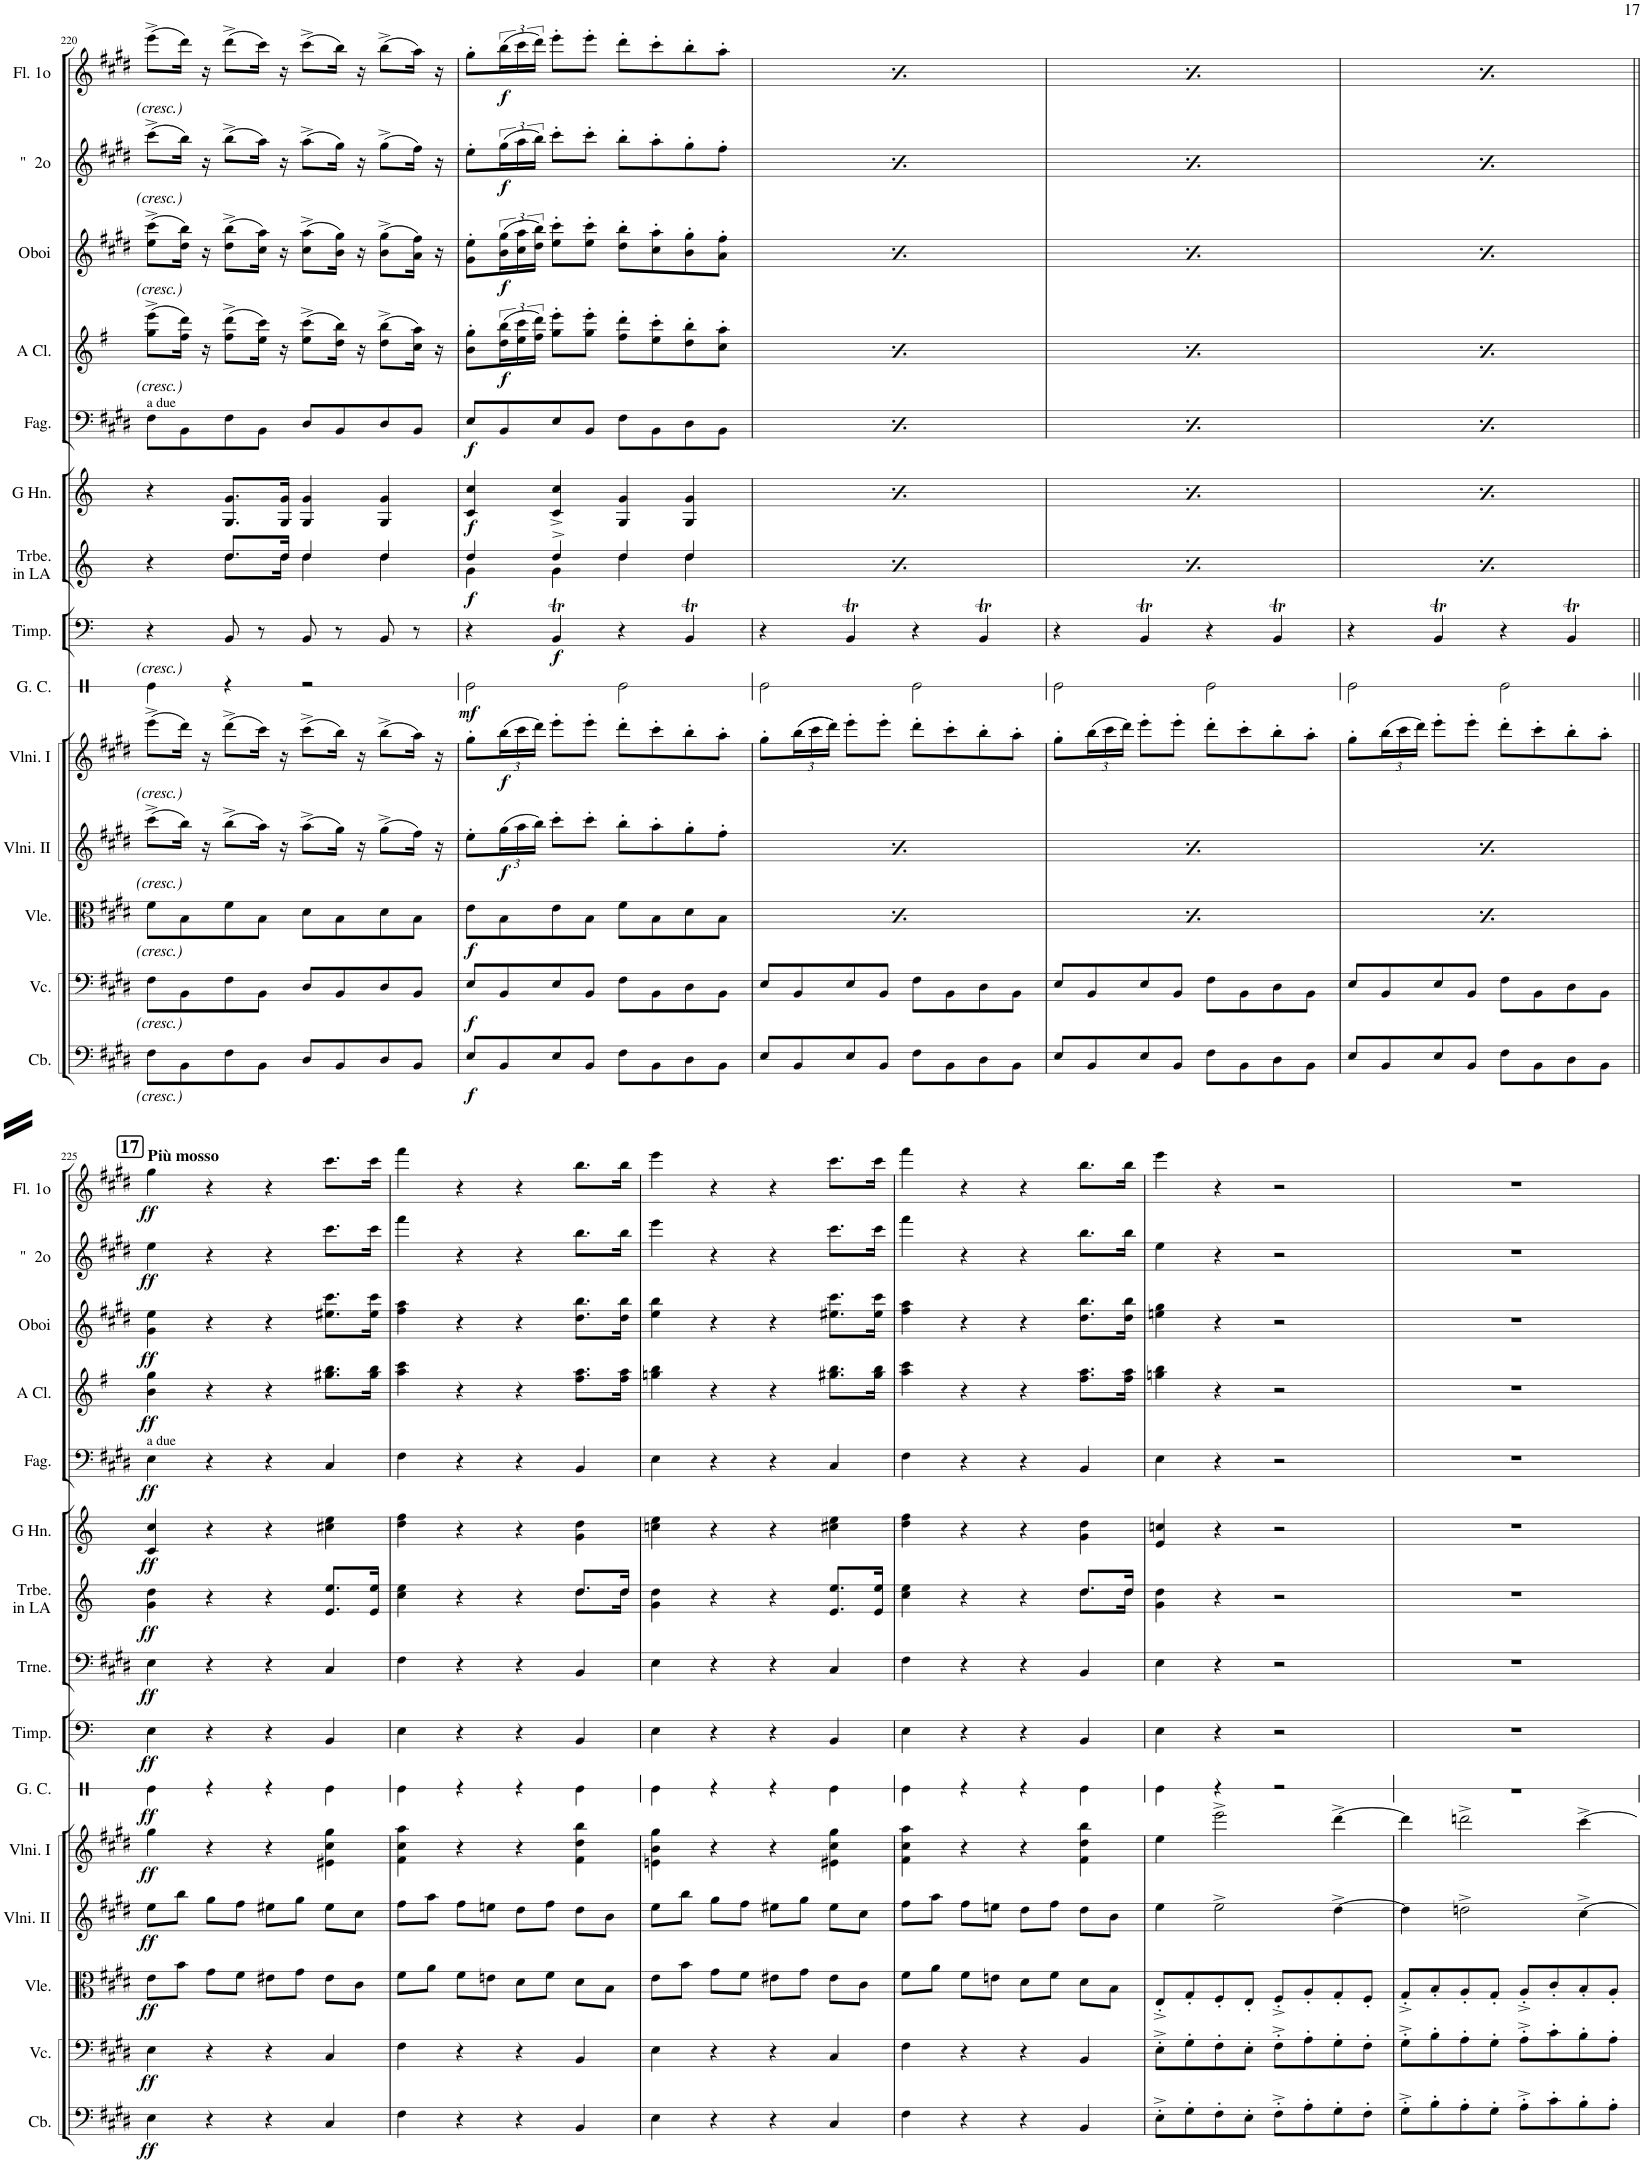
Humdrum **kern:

**kern	**dynam	**kern	**dynam	**kern	**dynam	**kern	**dynam	**kern	**dynam	**kern	**dynam	**kern	**dynam	**kern	**dynam	**kern	**dynam	**kern	**dynam	**kern	**dynam	**kern	**dynam	**kern	**dynam	**kern	**dynam
*part14	*part14	*part13	*part13	*part12	*part12	*part11	*part11	*part10	*part10	*part9	*part9	*part8	*part8	*part7	*part7	*part6	*part6	*part5	*part5	*part4	*part4	*part3	*part3	*part2	*part2	*part1	*part1
*staff14	*staff14	*staff13	*staff13	*staff12	*staff12	*staff11	*staff11	*staff10	*staff10	*staff9	*staff9	*staff8	*staff8	*staff7	*staff7	*staff6	*staff6	*staff5	*staff5	*staff4	*staff4	*staff3	*staff3	*staff2	*staff2	*staff1	*staff1
*I"CONTRABASSI	*	*I"VIOLONCELLI	*	*I"VIOLE	*	*I"VIOLINI 2	*	*I"VIOLINI 1	*	*I"TIMPANI in MI ♮	*	*I"TROMBONE	*	*I"TROMBE in LA	*	*I"CORNO 1o e 2o in MI ♮	*	*I"FAGOTTI	*	*I"CLARINETTI in DO	*	*I"OBOI	*	*I"&quot;          2o	*	*I"FLAUTO 1o	*
*I'Cb.	*	*I'Vc.	*	*I'Vle.	*	*	*	*	*	*I'Timp.	*	*I'Trne.	*	*I'Trbe. in LA	*	*I'Corni	*	*I'Fag.	*	*I'Clar.	*	*I'Oboi	*	*I'&quot;  2o	*	*I'Fl. 1o	*
!!LO:PB:g=z
*clefF4	*	*clefF4	*	*clefC3	*	*clefG2	*	*clefG2	*	*clefF4	*	*clefF4	*	*clefG2	*	*clefG2	*	*clefF4	*	*clefG2	*	*clefG2	*	*clefG2	*	*clefG2	*
*Trd7c12	*	*	*	*	*	*	*	*	*	*	*	*	*	*Trd2c3	*	*Trd5c8	*	*	*	*Trd2c3	*	*	*	*	*	*	*
*k[f#c#g#d#]	*	*k[f#c#g#d#]	*	*k[f#c#g#d#]	*	*k[f#c#g#d#]	*	*k[f#c#g#d#]	*	*k[]	*	*k[f#c#g#d#]	*	*k[]	*	*k[]	*	*k[f#c#g#d#]	*	*k[f#]	*	*k[f#c#g#d#]	*	*k[f#c#g#d#]	*	*k[f#c#g#d#]	*
*M4/4	*	*M4/4	*	*M4/4	*	*M4/4	*	*M4/4	*	*M4/4	*	*M4/4	*	*M4/4	*	*M4/4	*	*M4/4	*	*M4/4	*	*M4/4	*	*M4/4	*	*M4/4	*
*met(c)	*	*met(c)	*	*met(c)	*	*met(c)	*	*met(c)	*	*met(c)	*	*met(c)	*	*met(c)	*	*met(c)	*	*met(c)	*	*met(c)	*	*met(c)	*	*met(c)	*	*met(c)	*
=220	=220	=220	=220	=220	=220	=220	=220	=220	=220	=220	=220	=220	=220	=220	=220	=220	=220	=220	=220	=220	=220	=220	=220	=220	=220	=220	=220
*	*	*	*	*	*	*	*	*	*	*	*	*	*	*^	*	*	*	*	*	*	*	*	*	*	*	*	*
!	!	!	!	!	!	!	!	!	!	!	!	!	!	!	!	!	!	!	!LO:TX:a:t=a due	!	!	!	!	!	!	!	!	!
8F#\L	.	8F#\L	.	8f#\L	.	(8ccc#^\L	.	(8eee^\L	.	4r	.	1r	.	4r	4ryy	.	4r	.	8F#\L	.	(8gg\^ 8eee\^L	.	(8ee\^ 8ccc#\^L	.	(8ccc#^\L	.	(8eee^\L	.
8BB\	.	8BB\	.	8B\	.	16bb\Jk)	.	16ddd#\Jk)	.	.	.	.	.	.	.	.	.	.	8BB\	.	16ff#\ 16ddd\Jk)	.	16dd#\ 16bb\Jk)	.	16bb\Jk)	.	16ddd#\Jk)	.
.	.	.	.	.	.	16r	.	16r	.	.	.	.	.	.	.	.	.	.	.	.	16r	.	16r	.	16r	.	16r	.
8F#\	.	8F#\	.	8f#\	.	(8bb^\L	.	(8ddd#^\L	.	8BB/	.	.	.	8.dd/L	8.dd\L	.	8.G/ 8.g/L	.	8F#\	.	(8ff#\^ 8ddd\^L	.	(8dd#\^ 8bb\^L	.	(8bb^\L	.	(8ddd#^\L	.
8BB\J	.	8BB\J	.	8B\J	.	16aa\Jk)	.	16ccc#\Jk)	.	8r	.	.	.	.	.	.	.	.	8BB\J	.	16ee\ 16ccc\Jk)	.	16cc#\ 16aa\Jk)	.	16aa\Jk)	.	16ccc#\Jk)	.
.	.	.	.	.	.	16r	.	16r	.	.	.	.	.	16dd/Jk	16dd\Jk	.	16G/ 16g/Jk	.	.	.	16r	.	16r	.	16r	.	16r	.
8D#/L	.	8D#/L	.	8d#\L	.	(8aa^\L	.	(8ccc#^\L	.	8BB/	.	.	.	4dd/	4dd\	.	4G/ 4g/	.	8D#/L	.	(8ee\^ 8ccc\^L	.	(8cc#\^ 8aa\^L	.	(8aa^\L	.	(8ccc#^\L	.
8BB/	.	8BB/	.	8B\	.	16gg#\Jk)	.	16bb\Jk)	.	8r	.	.	.	.	.	.	.	.	8BB/	.	16dd\ 16bb\Jk)	.	16b\ 16gg#\Jk)	.	16gg#\Jk)	.	16bb\Jk)	.
.	.	.	.	.	.	16r	.	16r	.	.	.	.	.	.	.	.	.	.	.	.	16r	.	16r	.	16r	.	16r	.
8D#/	.	8D#/	.	8d#\	.	(8gg#^\L	.	(8bb^\L	.	8BB/	.	.	.	4dd/	4dd\	.	4G/ 4g/	.	8D#/	.	(8dd\^ 8bb\^L	.	(8b\^ 8gg#\^L	.	(8gg#^\L	.	(8bb^\L	.
8BB/J	.	8BB/J	.	8B\J	.	16ff#\Jk)	.	16aa\Jk)	.	8r	.	.	.	.	.	.	.	.	8BB/J	.	16cc\ 16aa\Jk)	.	16a\ 16ff#\Jk)	.	16ff#\Jk)	.	16aa\Jk)	.
.	.	.	.	.	.	16r	.	16r	.	.	.	.	.	.	.	.	.	.	.	.	16r	.	16r	.	16r	.	16r	.
=221	=221	=221	=221	=221	=221	=221	=221	=221	=221	=221	=221	=221	=221	=221	=221	=221	=221	=221	=221	=221	=221	=221	=221	=221	=221	=221	=221	=221
!	!LO:DY:b	!	!LO:DY:b	!	!LO:DY:b	!	!	!	!	!	!	!	!	!	!	!LO:DY:b	!	!LO:DY:b	!	!LO:DY:b	!	!	!	!	!	!	!	!
8E/L	f	8E/L	f	8e\L	f	8ee'\L	.	8gg#'\L	.	4r	.	1r	.	4dd/	4g\	f	4c/ 4cc/	f	8E/L	f	8b\' 8gg\'L	.	8g#\' 8ee\'L	.	8ee'\L	.	8gg#'\L	.
*	*	*	*	*	*	*Xbrackettup	*	*Xbrackettup	*	*	*	*	*	*	*	*	*	*	*	*	*	*	*	*	*	*	*	*
!	!	!	!	!	!	!	!LO:DY:b	!	!LO:DY:b	!	!	!	!	!	!	!	!	!	!	!	!	!LO:DY:b	!	!LO:DY:b	!	!LO:DY:b	!	!LO:DY:b
8BB/	.	8BB/	.	8B\	.	(24gg#\L	f	(24bb\L	f	.	.	.	.	.	.	.	.	.	8BB/	.	(24dd\ 24bb\L	f	(24b\ 24gg#\L	f	(24gg#\L	f	(24bb\L	f
.	.	.	.	.	.	24aa\	.	24ccc#\	.	.	.	.	.	.	.	.	.	.	.	.	24ee\ 24ccc\	.	24cc#\ 24aa\	.	24aa\	.	24ccc#\	.
.	.	.	.	.	.	24bb\JJ)	.	24ddd#\JJ)	.	.	.	.	.	.	.	.	.	.	.	.	24ff#\ 24ddd\JJ)	.	24dd#\ 24bb\JJ)	.	24bb\JJ)	.	24ddd#\JJ)	.
!	!	!	!	!	!	!	!	!	!	!	!LO:DY:b	!	!	!	!	!	!	!	!	!	!	!	!	!	!	!	!	!
8E/	.	8E/	.	8e\	.	8ccc#'\L	.	8eee'\L	.	4BBt/	f	.	.	4dd^>/	4g^\	.	4c/^ 4cc/^	.	8E/	.	8gg\' 8eee\'L	.	8ee\' 8ccc#\'L	.	8ccc#'\L	.	8eee'\L	.
8BB/J	.	8BB/J	.	8B\J	.	8ccc#'\J	.	8eee'\J	.	.	.	.	.	.	.	.	.	.	8BB/J	.	8gg\' 8eee\'J	.	8ee\' 8ccc#\'J	.	8ccc#'\J	.	8eee'\J	.
8F#\L	.	8F#\L	.	8f#\L	.	8bb'\L	.	8ddd#'\L	.	4r	.	.	.	4dd/	4dd\	.	4G/ 4g/	.	8F#\L	.	8ff#\' 8ddd\'L	.	8dd#\' 8bb\'L	.	8bb'\L	.	8ddd#'\L	.
8BB\	.	8BB\	.	8B\	.	8aa'\	.	8ccc#'\	.	.	.	.	.	.	.	.	.	.	8BB\	.	8ee\' 8ccc\'	.	8cc#\' 8aa\'	.	8aa'\	.	8ccc#'\	.
8D#\	.	8D#\	.	8d#\	.	8gg#'\	.	8bb'\	.	4BBt/	.	.	.	4dd/	4dd\	.	4G/ 4g/	.	8D#\	.	8dd\' 8bb\'	.	8b\' 8gg#\'	.	8gg#'\	.	8bb'\	.
8BB\J	.	8BB\J	.	8B\J	.	8ff#'\J	.	8aa'\J	.	.	.	.	.	.	.	.	.	.	8BB\J	.	8cc\' 8aa\'J	.	8a\' 8ff#\'J	.	8ff#'\J	.	8aa'\J	.
=222	=222	=222	=222	=222	=222	=222	=222	=222	=222	=222	=222	=222	=222	=222	=222	=222	=222	=222	=222	=222	=222	=222	=222	=222	=222	=222	=222	=222
!	!	!	!	!	!LO:DY:b	!	!	!	!	!	!	!	!	!	!	!LO:DY:b	!	!LO:DY:b	!	!LO:DY:b	!	!	!	!	!	!	!	!
8E/L	.	8E/L	.	8e\L	f	8ee'\L	.	8gg#'\L	.	4r	.	1r	.	4dd/	4g\	f	4c/ 4cc/	f	8E/L	f	8b\' 8gg\'L	.	8g#\' 8ee\'L	.	8ee'\L	.	8gg#'\L	.
!	!	!	!	!	!	!	!LO:DY:b	!	!	!	!	!	!	!	!	!	!	!	!	!	!	!LO:DY:b	!	!LO:DY:b	!	!LO:DY:b	!	!LO:DY:b
8BB/	.	8BB/	.	8B\	.	(24gg#\L	f	((24bb\L	.	.	.	.	.	.	.	.	.	.	8BB/	.	(24dd\ 24bb\L	f	(24b\ 24gg#\L	f	(24gg#\L	f	(24bb\L	f
.	.	.	.	.	.	24aa\	.	24ccc#\	.	.	.	.	.	.	.	.	.	.	.	.	24ee\ 24ccc\	.	24cc#\ 24aa\	.	24aa\	.	24ccc#\	.
.	.	.	.	.	.	24bb\JJ)	.	24ddd#\JJ))	.	.	.	.	.	.	.	.	.	.	.	.	24ff#\ 24ddd\JJ)	.	24dd#\ 24bb\JJ)	.	24bb\JJ)	.	24ddd#\JJ)	.
8E/	.	8E/	.	8e\	.	8ccc#'\L	.	8eee'\L	.	4BBt/	.	.	.	4dd^>/	4g^\	.	4c/^ 4cc/^	.	8E/	.	8gg\' 8eee\'L	.	8ee\' 8ccc#\'L	.	8ccc#'\L	.	8eee'\L	.
8BB/J	.	8BB/J	.	8B\J	.	8ccc#'\J	.	8eee'\J	.	.	.	.	.	.	.	.	.	.	8BB/J	.	8gg\' 8eee\'J	.	8ee\' 8ccc#\'J	.	8ccc#'\J	.	8eee'\J	.
8F#\L	.	8F#\L	.	8f#\L	.	8bb'\L	.	8ddd#'\L	.	4r	.	.	.	4dd/	4dd\	.	4G/ 4g/	.	8F#\L	.	8ff#\' 8ddd\'L	.	8dd#\' 8bb\'L	.	8bb'\L	.	8ddd#'\L	.
8BB\	.	8BB\	.	8B\	.	8aa'\	.	8ccc#'\	.	.	.	.	.	.	.	.	.	.	8BB\	.	8ee\' 8ccc\'	.	8cc#\' 8aa\'	.	8aa'\	.	8ccc#'\	.
8D#\	.	8D#\	.	8d#\	.	8gg#'\	.	8bb'\	.	4BBt/	.	.	.	4dd/	4dd\	.	4G/ 4g/	.	8D#\	.	8dd\' 8bb\'	.	8b\' 8gg#\'	.	8gg#'\	.	8bb'\	.
8BB\J	.	8BB\J	.	8B\J	.	8ff#'\J	.	8aa'\J	.	.	.	.	.	.	.	.	.	.	8BB\J	.	8cc\' 8aa\'J	.	8a\' 8ff#\'J	.	8ff#'\J	.	8aa'\J	.
=223	=223	=223	=223	=223	=223	=223	=223	=223	=223	=223	=223	=223	=223	=223	=223	=223	=223	=223	=223	=223	=223	=223	=223	=223	=223	=223	=223	=223
!	!	!	!	!	!LO:DY:b	!	!	!	!	!	!	!	!	!	!	!LO:DY:b	!	!LO:DY:b	!	!LO:DY:b	!	!	!	!	!	!	!	!
8E/L	.	8E/L	.	8e\L	f	8ee'\L	.	8gg#'\L	.	4r	.	1r	.	4dd/	4g\	f	4c/ 4cc/	f	8E/L	f	8b\' 8gg\'L	.	8g#\' 8ee\'L	.	8ee'\L	.	8gg#'\L	.
!	!	!	!	!	!	!	!LO:DY:b	!	!	!	!	!	!	!	!	!	!	!	!	!	!	!LO:DY:b	!	!LO:DY:b	!	!LO:DY:b	!	!LO:DY:b
8BB/	.	8BB/	.	8B\	.	(24gg#\L	f	(24bb\L	.	.	.	.	.	.	.	.	.	.	8BB/	.	(24dd\ 24bb\L	f	(24b\ 24gg#\L	f	(24gg#\L	f	(24bb\L	f
.	.	.	.	.	.	24aa\	.	24ccc#\	.	.	.	.	.	.	.	.	.	.	.	.	24ee\ 24ccc\	.	24cc#\ 24aa\	.	24aa\	.	24ccc#\	.
.	.	.	.	.	.	24bb\JJ)	.	24ddd#\JJ)	.	.	.	.	.	.	.	.	.	.	.	.	24ff#\ 24ddd\JJ)	.	24dd#\ 24bb\JJ)	.	24bb\JJ)	.	24ddd#\JJ)	.
8E/	.	8E/	.	8e\	.	8ccc#'\L	.	8eee'\L	.	4BBt/	.	.	.	4dd^>/	4g^\	.	4c/^ 4cc/^	.	8E/	.	8gg\' 8eee\'L	.	8ee\' 8ccc#\'L	.	8ccc#'\L	.	8eee'\L	.
8BB/J	.	8BB/J	.	8B\J	.	8ccc#'\J	.	8eee'\J	.	.	.	.	.	.	.	.	.	.	8BB/J	.	8gg\' 8eee\'J	.	8ee\' 8ccc#\'J	.	8ccc#'\J	.	8eee'\J	.
8F#\L	.	8F#\L	.	8f#\L	.	8bb'\L	.	8ddd#'\L	.	4r	.	.	.	4dd/	4dd\	.	4G/ 4g/	.	8F#\L	.	8ff#\' 8ddd\'L	.	8dd#\' 8bb\'L	.	8bb'\L	.	8ddd#'\L	.
8BB\	.	8BB\	.	8B\	.	8aa'\	.	8ccc#'\	.	.	.	.	.	.	.	.	.	.	8BB\	.	8ee\' 8ccc\'	.	8cc#\' 8aa\'	.	8aa'\	.	8ccc#'\	.
8D#\	.	8D#\	.	8d#\	.	8gg#'\	.	8bb'\	.	4BBt/	.	.	.	4dd/	4dd\	.	4G/ 4g/	.	8D#\	.	8dd\' 8bb\'	.	8b\' 8gg#\'	.	8gg#'\	.	8bb'\	.
8BB\J	.	8BB\J	.	8B\J	.	8ff#'\J	.	8aa'\J	.	.	.	.	.	.	.	.	.	.	8BB\J	.	8cc\' 8aa\'J	.	8a\' 8ff#\'J	.	8ff#'\J	.	8aa'\J	.
=224	=224	=224	=224	=224	=224	=224	=224	=224	=224	=224	=224	=224	=224	=224	=224	=224	=224	=224	=224	=224	=224	=224	=224	=224	=224	=224	=224	=224
!	!	!	!	!	!LO:DY:b	!	!	!	!	!	!	!	!	!	!	!LO:DY:b	!	!LO:DY:b	!	!LO:DY:b	!	!	!	!	!	!	!	!
8E/L	.	8E/L	.	8e\L	f	8ee'\L	.	8gg#'\L	.	4r	.	1r	.	4dd/	4g\	f	4c/ 4cc/	f	8E/L	f	8b\' 8gg\'L	.	8g#\' 8ee\'L	.	8ee'\L	.	8gg#'\L	.
!	!	!	!	!	!	!	!LO:DY:b	!	!	!	!	!	!	!	!	!	!	!	!	!	!	!LO:DY:b	!	!LO:DY:b	!	!LO:DY:b	!	!LO:DY:b
8BB/	.	8BB/	.	8B\	.	(24gg#\L	f	(24bb\L	.	.	.	.	.	.	.	.	.	.	8BB/	.	(24dd\ 24bb\L	f	(24b\ 24gg#\L	f	(24gg#\L	f	(24bb\L	f
.	.	.	.	.	.	24aa\	.	24ccc#\	.	.	.	.	.	.	.	.	.	.	.	.	24ee\ 24ccc\	.	24cc#\ 24aa\	.	24aa\	.	24ccc#\	.
.	.	.	.	.	.	24bb\JJ)	.	24ddd#\JJ)	.	.	.	.	.	.	.	.	.	.	.	.	24ff#\ 24ddd\JJ)	.	24dd#\ 24bb\JJ)	.	24bb\JJ)	.	24ddd#\JJ)	.
8E/	.	8E/	.	8e\	.	8ccc#'\L	.	8eee'\L	.	4BBt/	.	.	.	4dd^>/	4g^\	.	4c/^ 4cc/^	.	8E/	.	8gg\' 8eee\'L	.	8ee\' 8ccc#\'L	.	8ccc#'\L	.	8eee'\L	.
8BB/J	.	8BB/J	.	8B\J	.	8ccc#'\J	.	8eee'\J	.	.	.	.	.	.	.	.	.	.	8BB/J	.	8gg\' 8eee\'J	.	8ee\' 8ccc#\'J	.	8ccc#'\J	.	8eee'\J	.
8F#\L	.	8F#\L	.	8f#\L	.	8bb'\L	.	8ddd#'\L	.	4r	.	.	.	4dd/	4dd\	.	4G/ 4g/	.	8F#\L	.	8ff#\' 8ddd\'L	.	8dd#\' 8bb\'L	.	8bb'\L	.	8ddd#'\L	.
8BB\	.	8BB\	.	8B\	.	8aa'\	.	8ccc#'\	.	.	.	.	.	.	.	.	.	.	8BB\	.	8ee\' 8ccc\'	.	8cc#\' 8aa\'	.	8aa'\	.	8ccc#'\	.
8D#\	.	8D#\	.	8d#\	.	8gg#'\	.	8bb'\	.	4BBt/	.	.	.	4dd/	4dd\	.	4G/ 4g/	.	8D#\	.	8dd\' 8bb\'	.	8b\' 8gg#\'	.	8gg#'\	.	8bb'\	.
8BB\J	.	8BB\J	.	8B\J	.	8ff#'\J	.	8aa'\J	.	.	.	.	.	.	.	.	.	.	8BB\J	.	8cc\' 8aa\'J	.	8a\' 8ff#\'J	.	8ff#'\J	.	8aa'\J	.
*	*	*	*	*	*	*	*	*	*	*	*	*	*	*v	*v	*	*	*	*	*	*	*	*	*	*	*	*	*
!!LO:LB:g=z
=225||	=225||	=225||	=225||	=225||	=225||	=225||	=225||	=225||	=225||	=225||	=225||	=225||	=225||	=225||	=225||	=225||	=225||	=225||	=225||	=225||	=225||	=225||	=225||	=225||	=225||	=225||	=225||
!!LO:REH:place=s1:a:B:cj:fs=14:t=17
!	!	!	!	!	!	!	!	!	!	!	!	!	!	!	!	!	!	!	!	!	!	!	!	!	!	!LO:TX:a:B:t=Più mosso	!
!	!	!	!	!	!	!	!	!	!	!	!	!	!	!	!	!	!	!LO:TX:a:t=a due	!	!	!	!	!	!	!	!	!
!	!LO:DY:b	!	!LO:DY:b	!	!LO:DY:b	!	!LO:DY:b	!	!LO:DY:b	!	!LO:DY:b	!	!LO:DY:b	!	!LO:DY:b	!	!LO:DY:b	!	!LO:DY:b	!	!LO:DY:b	!	!LO:DY:b	!	!LO:DY:b	!	!LO:DY:b
4E\	ff	4E\	ff	8e\L	ff	8ee\L	ff	4gg#\	ff	4E\	ff	4E\	ff	4g\ 4dd\	ff	4c/ 4cc/	ff	4E\	ff	4b\ 4gg\	ff	4g#\ 4ee\	ff	4ee\	ff	4gg#\	ff
.	.	.	.	8b\J	.	8bb\J	.	.	.	.	.	.	.	.	.	.	.	.	.	.	.	.	.	.	.	.	.
4r	.	4r	.	8g#\L	.	8gg#\L	.	4r	.	4r	.	4r	.	4r	.	4r	.	4r	.	4r	.	4r	.	4r	.	4r	.
.	.	.	.	8f#\J	.	8ff#\J	.	.	.	.	.	.	.	.	.	.	.	.	.	.	.	.	.	.	.	.	.
4r	.	4r	.	8e#X\L	.	8ee#X\L	.	4r	.	4r	.	4r	.	4r	.	4r	.	4r	.	4r	.	4r	.	4r	.	4r	.
.	.	.	.	8g#\J	.	8gg#\J	.	.	.	.	.	.	.	.	.	.	.	.	.	.	.	.	.	.	.	.	.
4C#/	.	4C#/	.	8e#\L	.	8ee#\L	.	4e#X\ 4cc#\ 4gg#\	.	4BB/	.	4C#/	.	8.e/ 8.ee/L	.	4cc#X\ 4ee\	.	4C#/	.	8.gg#X\ 8.bb\L	.	8.ee#X\ 8.ccc#\L	.	8.ccc#\L	.	8.ccc#\L	.
.	.	.	.	8c#\J	.	8cc#\J	.	.	.	.	.	.	.	.	.	.	.	.	.	.	.	.	.	.	.	.	.
.	.	.	.	.	.	.	.	.	.	.	.	.	.	16e/ 16ee/Jk	.	.	.	.	.	16gg#\ 16bb\Jk	.	16ee#\ 16ccc#\Jk	.	16ccc#\Jk	.	16ccc#\Jk	.
=226	=226	=226	=226	=226	=226	=226	=226	=226	=226	=226	=226	=226	=226	=226	=226	=226	=226	=226	=226	=226	=226	=226	=226	=226	=226	=226	=226
*	*	*	*	*	*	*	*	*	*	*	*	*	*	*^	*	*	*	*	*	*	*	*	*	*	*	*	*
4F#\	.	4F#\	.	8f#\L	.	8ff#\L	.	4f#\ 4cc#\ 4aa\	.	4E\	.	4F#\	.	4cc\ 4ee\	2.ryy	.	4dd\ 4ff\	.	4F#\	.	4aa\ 4ccc\	.	4ff#\ 4aa\	.	4fff#\	.	4fff#\	.
.	.	.	.	8a\J	.	8aa\J	.	.	.	.	.	.	.	.	.	.	.	.	.	.	.	.	.	.	.	.	.	.
4r	.	4r	.	8f#\L	.	8ff#\L	.	4r	.	4r	.	4r	.	4r	.	.	4r	.	4r	.	4r	.	4r	.	4r	.	4r	.
.	.	.	.	8en\J	.	8een\J	.	.	.	.	.	.	.	.	.	.	.	.	.	.	.	.	.	.	.	.	.	.
4r	.	4r	.	8d#\L	.	8dd#\L	.	4r	.	4r	.	4r	.	4r	.	.	4r	.	4r	.	4r	.	4r	.	4r	.	4r	.
.	.	.	.	8f#\J	.	8ff#\J	.	.	.	.	.	.	.	.	.	.	.	.	.	.	.	.	.	.	.	.	.	.
4BB/	.	4BB/	.	8d#\L	.	8dd#\L	.	4f#\ 4dd#\ 4bb\	.	4BB/	.	4BB/	.	8.dd/L	8.dd\L	.	4g\ 4dd\	.	4BB/	.	8.ff#\ 8.aa\L	.	8.dd#\ 8.bb\L	.	8.bb\L	.	8.bb\L	.
.	.	.	.	8B\J	.	8b\J	.	.	.	.	.	.	.	.	.	.	.	.	.	.	.	.	.	.	.	.	.	.
.	.	.	.	.	.	.	.	.	.	.	.	.	.	16dd/Jk	16dd\Jk	.	.	.	.	.	16ff#\ 16aa\Jk	.	16dd#\ 16bb\Jk	.	16bb\Jk	.	16bb\Jk	.
*	*	*	*	*	*	*	*	*	*	*	*	*	*	*v	*v	*	*	*	*	*	*	*	*	*	*	*	*	*
=227	=227	=227	=227	=227	=227	=227	=227	=227	=227	=227	=227	=227	=227	=227	=227	=227	=227	=227	=227	=227	=227	=227	=227	=227	=227	=227	=227
4E\	.	4E\	.	8e\L	.	8ee\L	.	4en\ 4b\ 4gg#\	.	4E\	.	4E\	.	4g\ 4dd\	.	4ccn\ 4ee\	.	4E\	.	4ggn\ 4bb\	.	4ee\ 4bb\	.	4eee\	.	4eee\	.
.	.	.	.	8b\J	.	8bb\J	.	.	.	.	.	.	.	.	.	.	.	.	.	.	.	.	.	.	.	.	.
4r	.	4r	.	8g#\L	.	8gg#\L	.	4r	.	4r	.	4r	.	4r	.	4r	.	4r	.	4r	.	4r	.	4r	.	4r	.
.	.	.	.	8f#\J	.	8ff#\J	.	.	.	.	.	.	.	.	.	.	.	.	.	.	.	.	.	.	.	.	.
4r	.	4r	.	8e#X\L	.	8ee#X\L	.	4r	.	4r	.	4r	.	4r	.	4r	.	4r	.	4r	.	4r	.	4r	.	4r	.
.	.	.	.	8g#\J	.	8gg#\J	.	.	.	.	.	.	.	.	.	.	.	.	.	.	.	.	.	.	.	.	.
4C#/	.	4C#/	.	8e#\L	.	8ee#\L	.	4e#X\ 4cc#\ 4gg#\	.	4BB/	.	4C#/	.	8.e/ 8.ee/L	.	4cc#X\ 4ee\	.	4C#/	.	8.gg#X\ 8.bb\L	.	8.ee#X\ 8.ccc#\L	.	8.ccc#\L	.	8.ccc#\L	.
.	.	.	.	8c#\J	.	8cc#\J	.	.	.	.	.	.	.	.	.	.	.	.	.	.	.	.	.	.	.	.	.
.	.	.	.	.	.	.	.	.	.	.	.	.	.	16e/ 16ee/Jk	.	.	.	.	.	16gg#\ 16bb\Jk	.	16ee#\ 16ccc#\Jk	.	16ccc#\Jk	.	16ccc#\Jk	.
=228	=228	=228	=228	=228	=228	=228	=228	=228	=228	=228	=228	=228	=228	=228	=228	=228	=228	=228	=228	=228	=228	=228	=228	=228	=228	=228	=228
*	*	*	*	*	*	*	*	*	*	*	*	*	*	*^	*	*	*	*	*	*	*	*	*	*	*	*	*
4F#\	.	4F#\	.	8f#\L	.	8ff#\L	.	4f#\ 4cc#\ 4aa\	.	4E\	.	4F#\	.	4cc\ 4ee\	2.ryy	.	4dd\ 4ff\	.	4F#\	.	4aa\ 4ccc\	.	4ff#\ 4aa\	.	4fff#\	.	4fff#\	.
.	.	.	.	8a\J	.	8aa\J	.	.	.	.	.	.	.	.	.	.	.	.	.	.	.	.	.	.	.	.	.	.
4r	.	4r	.	8f#\L	.	8ff#\L	.	4r	.	4r	.	4r	.	4r	.	.	4r	.	4r	.	4r	.	4r	.	4r	.	4r	.
.	.	.	.	8en\J	.	8een\J	.	.	.	.	.	.	.	.	.	.	.	.	.	.	.	.	.	.	.	.	.	.
4r	.	4r	.	8d#\L	.	8dd#\L	.	4r	.	4r	.	4r	.	4r	.	.	4r	.	4r	.	4r	.	4r	.	4r	.	4r	.
.	.	.	.	8f#\J	.	8ff#\J	.	.	.	.	.	.	.	.	.	.	.	.	.	.	.	.	.	.	.	.	.	.
4BB/	.	4BB/	.	8d#\L	.	8dd#\L	.	4f#\ 4dd#\ 4bb\	.	4BB/	.	4BB/	.	8.dd/L	8.dd\L	.	4g\ 4dd\	.	4BB/	.	8.ff#\ 8.aa\L	.	8.dd#\ 8.bb\L	.	8.bb\L	.	8.bb\L	.
.	.	.	.	8B\J	.	8b\J	.	.	.	.	.	.	.	.	.	.	.	.	.	.	.	.	.	.	.	.	.	.
.	.	.	.	.	.	.	.	.	.	.	.	.	.	16dd/Jk	16dd\Jk	.	.	.	.	.	16ff#\ 16aa\Jk	.	16dd#\ 16bb\Jk	.	16bb\Jk	.	16bb\Jk	.
*	*	*	*	*	*	*	*	*	*	*	*	*	*	*v	*v	*	*	*	*	*	*	*	*	*	*	*	*	*
=229	=229	=229	=229	=229	=229	=229	=229	=229	=229	=229	=229	=229	=229	=229	=229	=229	=229	=229	=229	=229	=229	=229	=229	=229	=229	=229	=229
8E'^\L	.	8E'^\L	.	8E'^/L	.	4ee\	.	4ee\	.	4E\	.	4E\	.	4g\ 4dd\	.	4e/ 4ccn/	.	4E\	.	4ggn\ 4bb\	.	4een\ 4gg#\	.	4ee\	.	4eee\	.
8G#'\	.	8G#'\	.	8G#'/	.	.	.	.	.	.	.	.	.	.	.	.	.	.	.	.	.	.	.	.	.	.	.
8F#'\	.	8F#'\	.	8F#'/	.	2ee^\	.	2eee^\	.	4r	.	4r	.	4r	.	4r	.	4r	.	4r	.	4r	.	4r	.	4r	.
8E'\J	.	8E'\J	.	8E'/J	.	.	.	.	.	.	.	.	.	.	.	.	.	.	.	.	.	.	.	.	.	.	.
8F#'^\L	.	8F#'^\L	.	8F#'^/L	.	.	.	.	.	2r	.	2r	.	2r	.	2r	.	2r	.	2r	.	2r	.	2r	.	2r	.
8A'\	.	8A'\	.	8A'/	.	.	.	.	.	.	.	.	.	.	.	.	.	.	.	.	.	.	.	.	.	.	.
8G#'\	.	8G#'\	.	8G#'/	.	[4dd#^\	.	[4ddd#^\	.	.	.	.	.	.	.	.	.	.	.	.	.	.	.	.	.	.	.
8F#'\J	.	8F#'\J	.	8F#'/J	.	.	.	.	.	.	.	.	.	.	.	.	.	.	.	.	.	.	.	.	.	.	.
=230	=230	=230	=230	=230	=230	=230	=230	=230	=230	=230	=230	=230	=230	=230	=230	=230	=230	=230	=230	=230	=230	=230	=230	=230	=230	=230	=230
8G#'^\L	.	8G#'^\L	.	8G#'^/L	.	4dd#\]	.	4ddd#\]	.	1r	.	1r	.	1r	.	1r	.	1r	.	1r	.	1r	.	1r	.	1r	.
8B'\	.	8B'\	.	8B'/	.	.	.	.	.	.	.	.	.	.	.	.	.	.	.	.	.	.	.	.	.	.	.
8A'\	.	8A'\	.	8A'/	.	2ddn^\	.	2dddn^\	.	.	.	.	.	.	.	.	.	.	.	.	.	.	.	.	.	.	.
8G#'\J	.	8G#'\J	.	8G#'/J	.	.	.	.	.	.	.	.	.	.	.	.	.	.	.	.	.	.	.	.	.	.	.
8A'^\L	.	8A'^\L	.	8A'^/L	.	.	.	.	.	.	.	.	.	.	.	.	.	.	.	.	.	.	.	.	.	.	.
8c#'\	.	8c#'\	.	8c#'/	.	.	.	.	.	.	.	.	.	.	.	.	.	.	.	.	.	.	.	.	.	.	.
8B'\	.	8B'\	.	8B'/	.	[4cc#^\	.	[4ccc#^\	.	.	.	.	.	.	.	.	.	.	.	.	.	.	.	.	.	.	.
8A'\J	.	8A'\J	.	8A'/J	.	.	.	.	.	.	.	.	.	.	.	.	.	.	.	.	.	.	.	.	.	.	.
=	=	=	=	=	=	=	=	=	=	=	=	=	=	=	=	=	=	=	=	=	=	=	=	=	=	=	=
*-	*-	*-	*-	*-	*-	*-	*-	*-	*-	*-	*-	*-	*-	*-	*-	*-	*-	*-	*-	*-	*-	*-	*-	*-	*-	*-	*-
